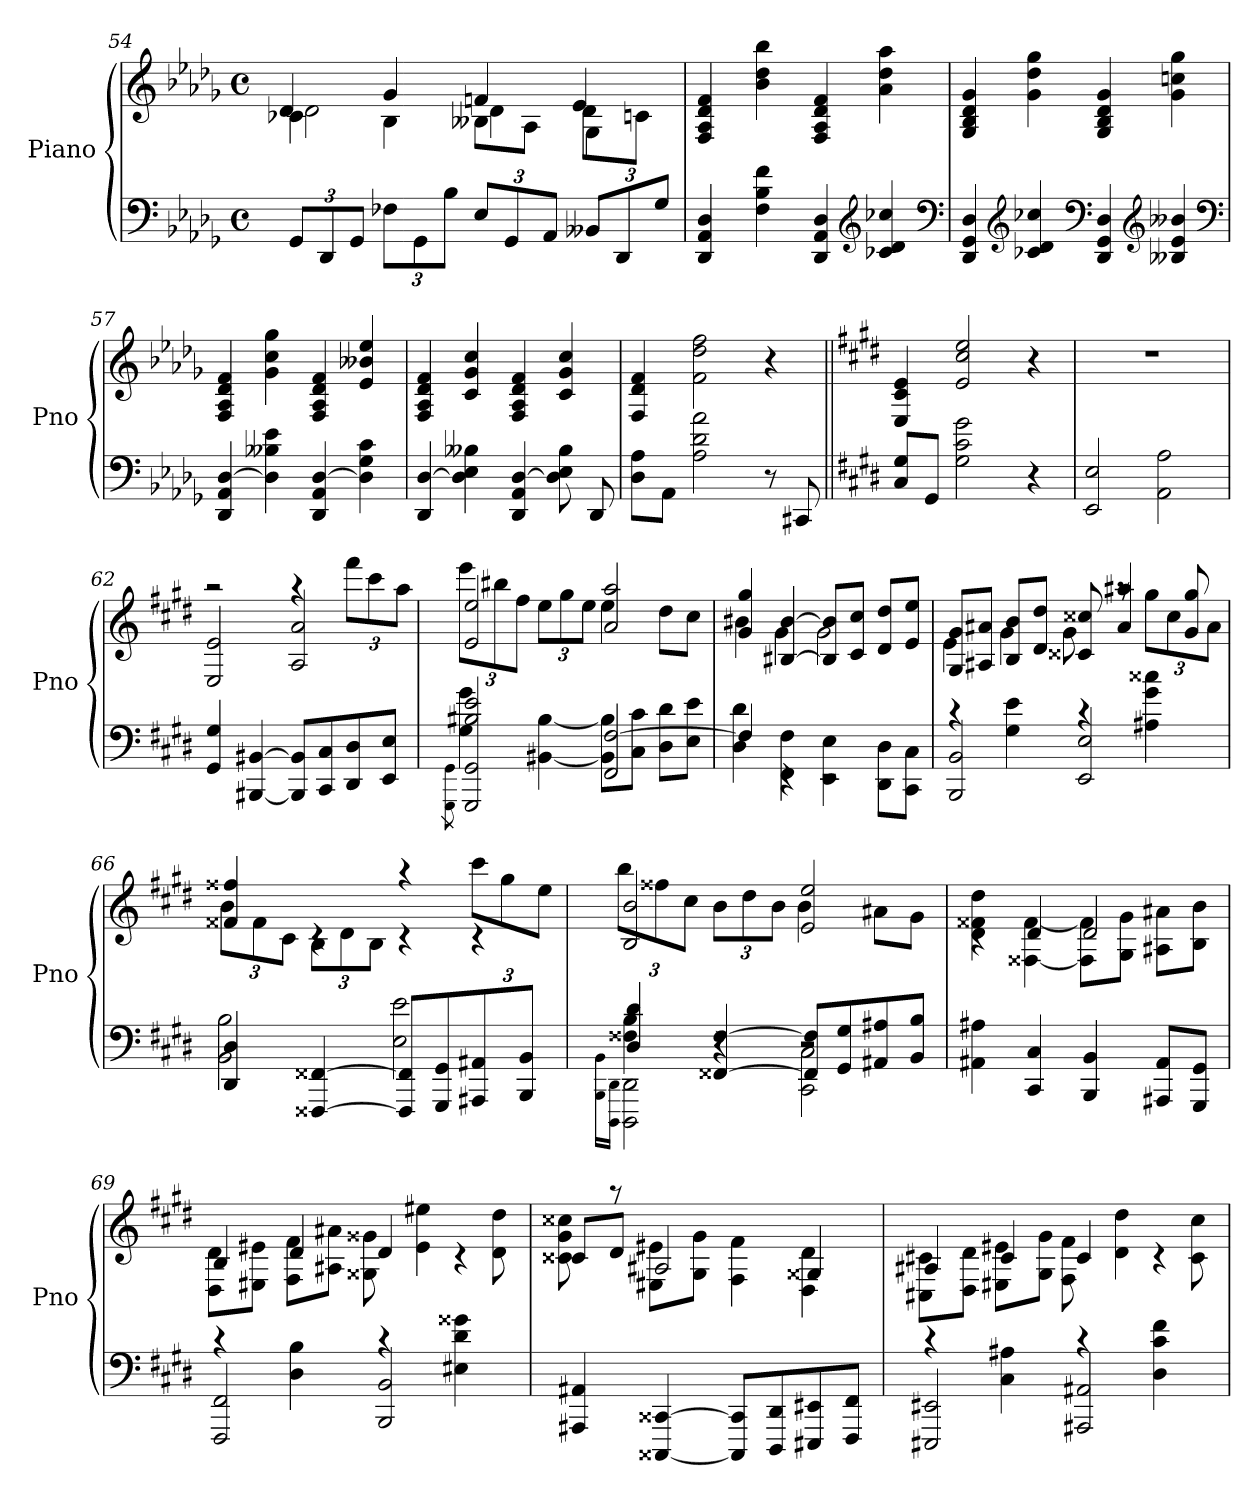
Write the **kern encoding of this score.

**kern	**kern
*part1	*part1
*staff2	*staff1
*I"Piano	*
*I'Pno	*
*clefF4	*clefG2
*k[b-e-a-d-g-]	*k[b-e-a-d-g-]
*b-:	*b-:
*M4/4	*M4/4
*met(c)	*met(c)
=54	=54
*	*^
*	*	*^
12GG-L	4c-X\	2d-	4d-
12DD-	.	.	.
12GG-J	.	.	.
12F-XL	4B-\	.	4g-
12GG-	.	.	.
12B-J	.	.	.
12E-L	8B--X\L	4d-	4fn
12GG-	.	.	.
.	8A-\J	.	.
12AA-J	.	.	.
12BB--XL	4G-\	8d-L	4e-
12DD-	.	.	.
.	.	8cnJ	.
12G-J	.	.	.
*	*v	*v	*v
=55	=55
4DD- 4AA- 4D-	4F 4A- 4d- 4f
4F 4B- 4f	4b- 4dd- 4bb-
4DD- 4AA- 4D-	4F 4A- 4d- 4f
*clefG2	*
4c-X 4d- 4cc-X	4a- 4dd- 4aa-
*clefF4	*
=56	=56
4DD- 4GG- 4D-	4G- 4B- 4d- 4g-
*clefG2	*
4c-X 4d- 4cc-X	4g- 4dd- 4gg-
*clefF4	*
4DD- 4GG- 4D-	4G- 4B- 4d- 4g-
*clefG2	*
4B--X 4e- 4b--X	4g- 4ccn 4gg-
*clefF4	*
=57	=57
4DD- 4AA- [4D-	4F 4A- 4d- 4f
4D-] 4B--X 4e-	4g- 4cc 4gg-
4DD- 4AA- [4D-	4F 4A- 4d- 4f
4D-] 4G- 4c	4e- 4b--X 4ee-
=58	=58
4DD- [4D-	4F 4A- 4d- 4f
4D-] 4E- 4B--X	4c 4g- 4cc
4DD- 4AA- [4D-	4F 4A- 4d- 4f
8D-] 8E- 8B--	4c 4g- 4cc
8DD-	.
=59	=59
8D- 8A-L	4F 4d- 4f
8AA-J	.
2A- 2d- 2a-	2f 2dd- 2ff
8r	4r
8CC#X	.
=60||	=60||
*k[f#c#g#d#]	*k[f#c#g#d#]
8C# 8G#L	4E 4c# 4e
8GG#J	.
2G# 2c# 2g#	2e 2cc# 2ee
4r	4r
=61	=61
2EE 2E	1r
2AA 2A	.
=62	=62
*	*^
4GG# 4G#	2E 2e	2raa
[4BBB#X [4BB#X	.	.
8BBB#] 8BB#]L	2A 2a	4raa
8CC# 8C#	.	.
8DD# 8D#	.	12fff#L
.	.	12ccc#
8EE 8EJ	.	.
.	.	12aaJ
=63	=63	=63
8qGGG#\ 8qGG#\	.	.
*^	*	*
2GGG#] 2GG#] 2B#X 2e	4G# 4g#	2e 2ee	12eeeL
.	.	.	12bb#X
.	.	.	12ff#J
.	[4BB#X [4B#	.	12eeL
.	.	.	12gg#
.	.	.	12eeJ
2FF# [2F#	8BB#] 8B#]L	2a 2aa	4ee
.	8C# 8c#J	.	.
.	8D# 8d#L	.	8dd#L
.	8E 8eJ	.	8cc#J
=64	=64	=64	=64
4F#]	4D# 4d#	4g# 4gg#	4b#X
4rEE	4FF# 4F#	[4B#X [4b#	4g#
2rEE	4EE 4E	8B#] 8b#]L	2g#
.	.	8c# 8cc#J	.
.	8DD# 8D#L	8d# 8dd#L	.
.	8CC# 8C#J	8e 8eeJ	.
=65	=65	=65	=65
2BBB 2BB	4rc	8G# 8g#L	4e
.	.	8A#X 8a#XJ	.
.	4G# 4e	8B 8bL	4g#
.	.	8d# 8dd#J	.
2EE 2E	4rc	8c##X 8cc##X	8g#
.	.	4a# 4aa#X	8raa
.	4A#X 4g# 4cc##X	.	12gg#L
.	.	.	12cc##
.	.	8g# 8gg#	.
.	.	.	12a#J
=66	=66	=66	=66
4DD# 4D#	2BB 2B	4f##X 4ff##X	12bL
.	.	.	12f##
.	.	.	12c#J
[4FFF##X [4FF##X	.	4rc	12BL
.	.	.	12d#
.	.	.	12BJ
8FFF##] 8FF##]L	2E 2e	4rc	4raa
8GGG# 8GG#	.	.	.
8AAA#X 8AA#X	.	4rc	12ccc#L
.	.	.	12gg#
8BBB 8BBJ	.	.	.
.	.	.	12eeJ
*v	*v	*	*
=67	=67	=67
16qqBBB\ 16qqBB\LL	.	.
16qqDDD#\ 16qqDD#\JJ	.	.
*^	*	*
*	*^	*	*
4F##X\ 4B\	2DDD#] 2DD#]	4D# 4d#	2B 2b	12bbL
.	.	.	.	12ff##X
.	.	.	.	12cc#J
4r	.	[4FF##X [4F##	.	12bL
.	.	.	.	12dd#
.	.	.	.	12bJ
2r	2CC# 2C#	8FF##] 8F##]L	2e 2ee	4b
.	.	8GG# 8G#	.	.
.	.	8AA#X 8A#X	.	8a#XL
.	.	8BB 8BJ	.	8g#J
*v	*v	*v	*	*
=68	=68	=68
4AA#X 4A#X	4rc	4d# 4f##X 4dd#
4CC# 4C#	4d#	[4F##X [4f##
4BBB 4BB	2d#	8F##] 8f##]L
.	.	8G# 8g#J
8AAA#X 8AA#L	.	8A#X 8a#XL
8GGG# 8GG#J	.	8B 8bJ
=69	=69	=69
*^	*	*
2FFF# 2FF#	4rc	4B	8D# 8d#L
.	.	.	8E#X 8e#XJ
.	4D# 4B	4d#	8F# 8f#L
.	.	.	8A#X 8a#XJ
2BBB 2BB	4rc	4d#	8G##X 8g##X
.	.	.	4e# 4ee#X
.	4E#X 4d# 4g##X	4rc	.
.	.	.	8d# 8dd#
*v	*v	*	*
=70	=70	=70
4AAA#X 4AA#X	8c##XL	8c##X 8g# 8cc##X
.	8d#J	8raa
[4CCC##X [4CC##X	2A#X	8E#X 8e#XL
.	.	8G# 8g#J
8CCC##] 8CC##]L	.	4F# 4f#
8DDD# 8DD#	.	.
8EEE#X 8EE#X	4G##X	4D# 4d#
8FFF# 8FF#J	.	.
=71	=71	=71
*^	*	*
2EEE#X 2EE#X	4rc	4A#X	8C#X 8c#XL
.	.	.	8D# 8d#J
.	4C# 4A#X	4c#	8E#X 8e#XL
.	.	.	8G# 8g#J
2AAA#X 2AA#X	4rc	4c#	8F# 8f#
.	.	.	4d# 4dd#
.	4D# 4c# 4f#	4rc	.
.	.	.	8c# 8cc#
*v	*v	*	*
*	*v	*v
=	=
*-	*-
